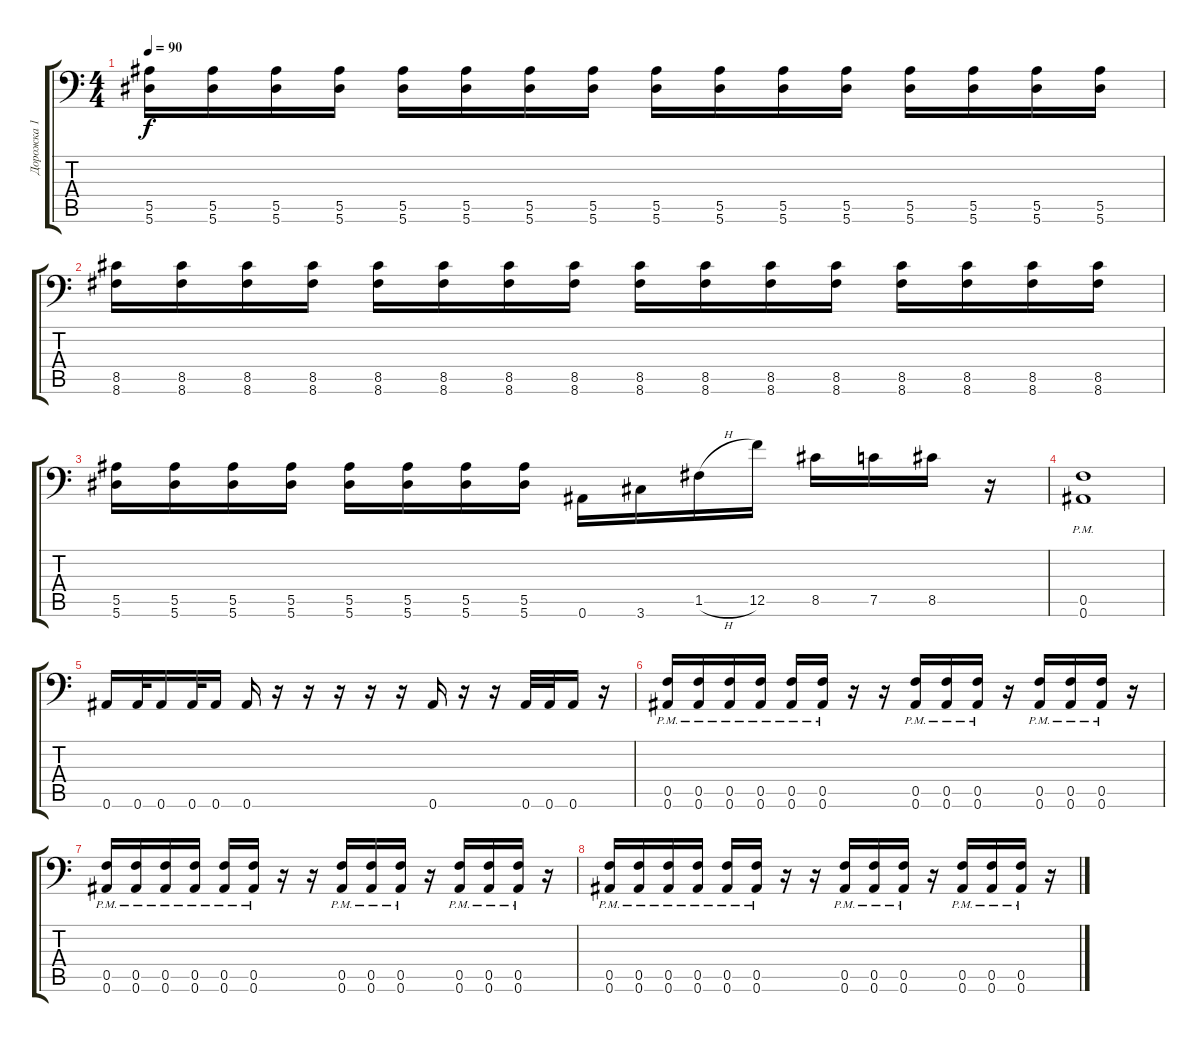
\track ("Дорожка 1" "Дорожка 1") {instrument distortionguitar}
\staff {score tabs}
\tuning (C4 G3 Eb3 Bb2 F2 Bb1) {hide}
\ts (4 4)
\tempo 90
\clef f4
\ks c
(5.5 5.6).16{dy f} (5.5 5.6).16 (5.5 5.6).16 (5.5 5.6).16 (5.5 5.6).16 (5.5 5.6).16 (5.5 5.6).16 (5.5 5.6).16 (5.5 5.6).16 (5.5 5.6).16 (5.5 5.6).16 (5.5 5.6).16 (5.5 5.6).16 (5.5 5.6).16 (5.5 5.6).16 (5.5 5.6).16 |
(8.5 8.6).16 (8.5 8.6).16 (8.5 8.6).16 (8.5 8.6).16 (8.5 8.6).16 (8.5 8.6).16 (8.5 8.6).16 (8.5 8.6).16 (8.5 8.6).16 (8.5 8.6).16 (8.5 8.6).16 (8.5 8.6).16 (8.5 8.6).16 (8.5 8.6).16 (8.5 8.6).16 (8.5 8.6).16 |
(5.5 5.6).16 (5.5 5.6).16 (5.5 5.6).16 (5.5 5.6).16 (5.5 5.6).16 (5.5 5.6).16 (5.5 5.6).16 (5.5 5.6).16 0.6.16 3.6.16 1.5{h}.16 12.5.16 8.5.16 7.5.16 8.5.16 r.16 |
(0.5{pm} 0.6{pm}).1 |
0.6.16 0.6.32 0.6.16 0.6.32 0.6.16 0.6.16 r.16 r.16 r.16 r.16 r.16 0.6.16 r.16 r.16 0.6.32 0.6.32 0.6.16 r.16 |
(0.5{pm} 0.6{pm}).16 (0.5{pm} 0.6{pm}).16 (0.5{pm} 0.6{pm}).16 (0.5{pm} 0.6{pm}).16 (0.5{pm} 0.6{pm}).16 (0.5{pm} 0.6{pm}).16 r.16 r.16 (0.5{pm} 0.6{pm}).16 (0.5{pm} 0.6{pm}).16 (0.5{pm} 0.6{pm}).16 r.16 (0.5{pm} 0.6{pm}).16 (0.5{pm} 0.6{pm}).16 (0.5{pm} 0.6{pm}).16 r.16 |
(0.5{pm} 0.6{pm}).16 (0.5{pm} 0.6{pm}).16 (0.5{pm} 0.6{pm}).16 (0.5{pm} 0.6{pm}).16 (0.5{pm} 0.6{pm}).16 (0.5{pm} 0.6{pm}).16 r.16 r.16 (0.5{pm} 0.6{pm}).16 (0.5{pm} 0.6{pm}).16 (0.5{pm} 0.6{pm}).16 r.16 (0.5{pm} 0.6{pm}).16 (0.5{pm} 0.6{pm}).16 (0.5{pm} 0.6{pm}).16 r.16 |
(0.5{pm} 0.6{pm}).16 (0.5{pm} 0.6{pm}).16 (0.5{pm} 0.6{pm}).16 (0.5{pm} 0.6{pm}).16 (0.5{pm} 0.6{pm}).16 (0.5{pm} 0.6{pm}).16 r.16 r.16 (0.5{pm} 0.6{pm}).16 (0.5{pm} 0.6{pm}).16 (0.5{pm} 0.6{pm}).16 r.16 (0.5{pm} 0.6{pm}).16 (0.5{pm} 0.6{pm}).16 (0.5{pm} 0.6{pm}).16 r.16
